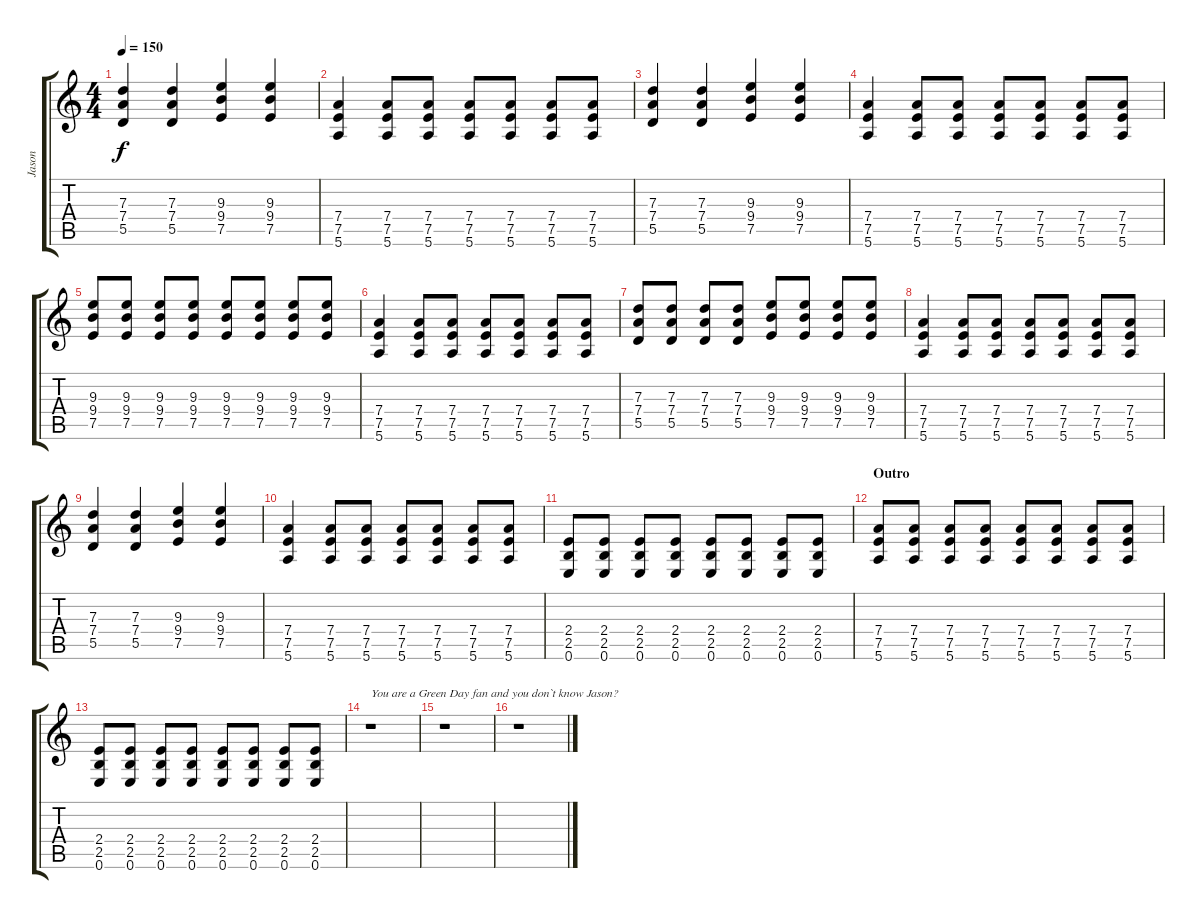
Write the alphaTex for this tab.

\track ("Jason " "Jason ") {instrument acousticguitarsteel}
\staff {score tabs}
\tuning (E4 B3 G3 D3 A2 E2) {hide}
\ts (4 4)
\tempo 150
\clef g2
\ks c
(7.3 7.4 5.5).4{dy f} (7.3 7.4 5.5).4 (9.3 9.4 7.5).4 (9.3 9.4 7.5).4 |
(7.4 7.5 5.6).4 (7.4 7.5 5.6).8 (7.4 7.5 5.6).8 (7.4 7.5 5.6).8 (7.4 7.5 5.6).8 (7.4 7.5 5.6).8 (7.4 7.5 5.6).8 |
(7.3 7.4 5.5).4 (7.3 7.4 5.5).4 (9.3 9.4 7.5).4 (9.3 9.4 7.5).4 |
(7.4 7.5 5.6).4 (7.4 7.5 5.6).8 (7.4 7.5 5.6).8 (7.4 7.5 5.6).8 (7.4 7.5 5.6).8 (7.4 7.5 5.6).8 (7.4 7.5 5.6).8 |
(9.3 9.4 7.5).8 (9.3 9.4 7.5).8 (9.3 9.4 7.5).8 (9.3 9.4 7.5).8 (9.3 9.4 7.5).8 (9.3 9.4 7.5).8 (9.3 9.4 7.5).8 (9.3 9.4 7.5).8 |
(7.4 7.5 5.6).4 (7.4 7.5 5.6).8 (7.4 7.5 5.6).8 (7.4 7.5 5.6).8 (7.4 7.5 5.6).8 (7.4 7.5 5.6).8 (7.4 7.5 5.6).8 |
(7.3 7.4 5.5).8 (7.3 7.4 5.5).8 (7.3 7.4 5.5).8 (7.3 7.4 5.5).8 (9.3 9.4 7.5).8 (9.3 9.4 7.5).8 (9.3 9.4 7.5).8 (9.3 9.4 7.5).8 |
(7.4 7.5 5.6).4 (7.4 7.5 5.6).8 (7.4 7.5 5.6).8 (7.4 7.5 5.6).8 (7.4 7.5 5.6).8 (7.4 7.5 5.6).8 (7.4 7.5 5.6).8 |
(7.3 7.4 5.5).4 (7.3 7.4 5.5).4 (9.3 9.4 7.5).4 (9.3 9.4 7.5).4 |
(7.4 7.5 5.6).4 (7.4 7.5 5.6).8 (7.4 7.5 5.6).8 (7.4 7.5 5.6).8 (7.4 7.5 5.6).8 (7.4 7.5 5.6).8 (7.4 7.5 5.6).8 |
(2.4 2.5 0.6).8 (2.4 2.5 0.6).8 (2.4 2.5 0.6).8 (2.4 2.5 0.6).8 (2.4 2.5 0.6).8 (2.4 2.5 0.6).8 (2.4 2.5 0.6).8 (2.4 2.5 0.6).8 |
\section ("" "Outro")
(7.4 7.5 5.6).8 (7.4 7.5 5.6).8 (7.4 7.5 5.6).8 (7.4 7.5 5.6).8 (7.4 7.5 5.6).8 (7.4 7.5 5.6).8 (7.4 7.5 5.6).8 (7.4 7.5 5.6).8 |
(2.4 2.5 0.6).8 (2.4 2.5 0.6).8 (2.4 2.5 0.6).8 (2.4 2.5 0.6).8 (2.4 2.5 0.6).8 (2.4 2.5 0.6).8 (2.4 2.5 0.6).8 (2.4 2.5 0.6).8 |
r.1{txt "You are a Green Day fan and you don`t know Jason?"} |
r.1 |
r.1
